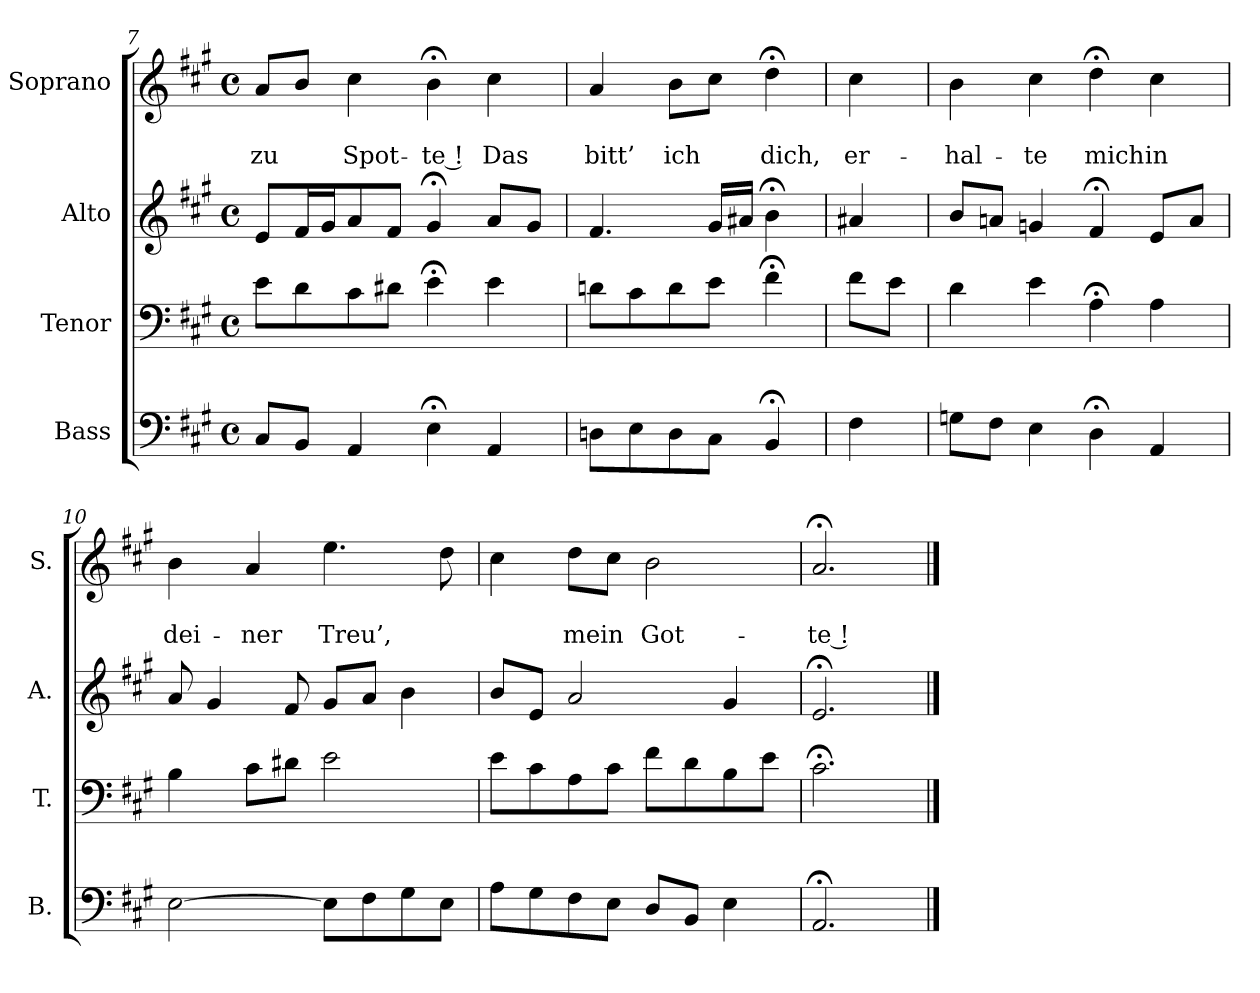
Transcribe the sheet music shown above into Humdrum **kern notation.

**kern	**kern	**kern	**kern	**text	**text
*part4	*part3	*part2	*part1	*part1	*part1
*staff4	*staff3	*staff2	*staff1	*staff1	*staff1
*I"Bass	*I"Tenor	*I"Alto	*I"Soprano	*	*
*I'B.	*I'T.	*I'A.	*I'S.	*	*
*clefF4	*clefF4	*clefG2	*clefG2	*	*
*k[f#c#g#]	*k[f#c#g#]	*k[f#c#g#]	*k[f#c#g#]	*	*
*A:	*A:	*A:	*A:	*	*
*M4/4	*M4/4	*M4/4	*M4/4	*	*
*met(c)	*met(c)	*met(c)	*met(c)	*	*
=7	=7	=7	=7	=7	=7
8C#/L	8e\L	8e/L	8a/L	.	zu
8BB/J	8d\	16f#/L	8b/J	.	.
.	.	16g#/J	.	.	.
4AA/	8c#\	8a/	4cc#\	.	Spot-
.	8d#X\J	8f#/J	.	.	.
4E;<\	4e;<\	4g#;</	4b;<\	.	-te !
4AA/	4e\	8a/L	4cc#\	.	Das
.	.	8g#/J	.	.	.
=8	=8	=8	=8	=8	=8
8Dn\L	8dn\L	4.f#/	4a/	.	bitt’
8E\	8c#\	.	.	.	.
8D\	8d\	.	8b\L	.	ich
8C#\J	8e\J	16g#/LL	8cc#\J	.	.
.	.	16a#X/JJ	.	.	.
4BB;</	4f#;<\	4b;<\	4dd;<\	.	dich,
!!LO:PB:g=z
=8a	=8a	=8a	=8a	=8a	=8a
4F#\	8f#\L	4a#X/	4cc#\	.	er-
.	8e\J	.	.	.	.
=9	=9	=9	=9	=9	=9
8Gn\L	4d\	8b/L	4b\	.	-hal-
8F#\J	.	8an/J	.	.	.
4E\	4e\	4gn/	4cc#\	.	-te
4D;<\	4A;<\	4f#;</	4dd;<\	.	mich
4AA/	4A\	8e/L	4cc#\	.	in
.	.	8a/J	.	.	.
=10	=10	=10	=10	=10	=10
[2E\	4B\	8a/	4b\	.	dei-
.	.	4g#/	.	.	.
.	8c#\L	.	4a/	.	-ner
.	8d#X\J	8f#/	.	.	.
8E\L]	2e\	8g#/L	4.ee\	.	Treu’,
8F#\	.	8a/J	.	.	.
8G#\	.	4b\	.	.	.
8E\J	.	.	8dd\	.	.
=11	=11	=11	=11	=11	=11
8A\L	8e\L	8b/L	4cc#\	.	.
8G#\	8c#\	8e/J	.	.	.
8F#\	8A\	2a/	8dd\L	.	mein
8E\J	8c#\J	.	8cc#\J	.	.
8D/L	8f#\L	.	2b\	.	Got-
8BB/J	8d\	.	.	.	.
4E\	8B\	4g#/	.	.	.
.	8e\J	.	.	.	.
=12	=12	=12	=12	=12	=12
2.AA;</	2.c#;<\	2.e;</	2.a;</	.	-te !
==	==	==	==	==	==
*-	*-	*-	*-	*-	*-
